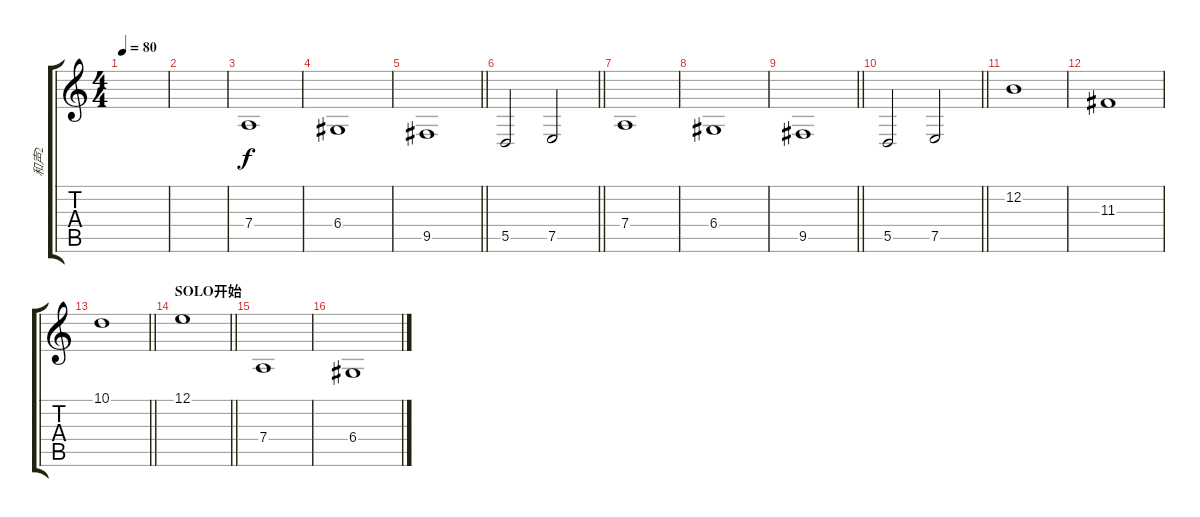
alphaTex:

\track ("和声2" "和声2") {instrument stringensemble2}
\staff {score tabs}
\tuning (E4 B3 G3 D3 A2 E2) {hide}
\ts (4 4)
\tempo 80
\clef g2
\ks c
|
|
7.4.1 |
6.4.1 |
\barLineRight lightlight
9.5.1 |
\barLineRight lightlight
5.5.2 7.5.2 |
7.4.1 |
6.4.1 |
\barLineRight lightlight
9.5.1 |
\barLineRight lightlight
5.5.2 7.5.2 |
12.2.1 |
11.3.1 |
\barLineRight lightlight
10.1.1 |
\section ("" "SOLO开始")
\barLineRight lightlight
12.1.1 |
7.4.1 |
6.4.1
